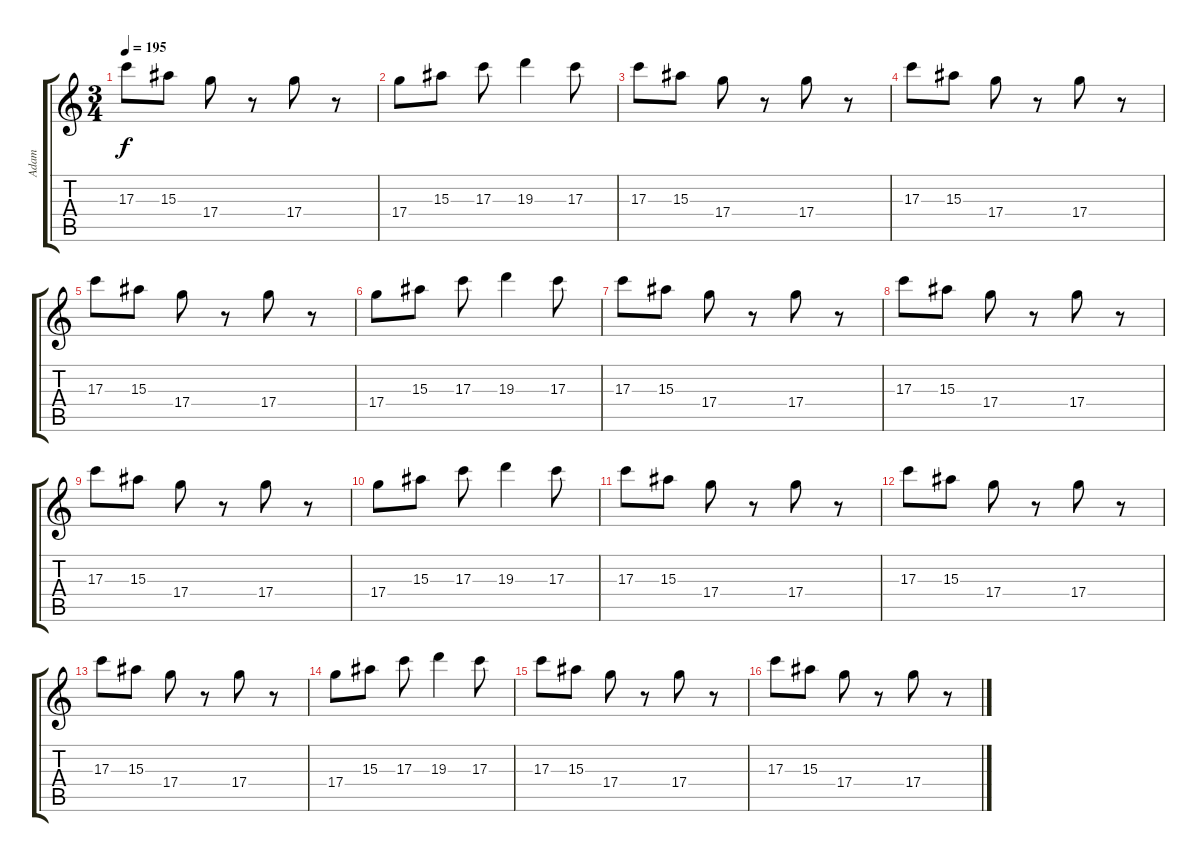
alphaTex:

\track ("Adam" "Adam") {instrument distortionguitar}
\staff {score tabs}
\tuning (E4 B3 G3 D3 A2 D2) {hide}
\ts (3 4)
\tempo 195
\clef g2
\ks c
17.3.8{dy f} 15.3.8 17.4.8 r.8 17.4.8 r.8 |
17.4.8 15.3.8 17.3.8 19.3.4 17.3.8 |
17.3.8 15.3.8 17.4.8 r.8 17.4.8 r.8 |
17.3.8 15.3.8 17.4.8 r.8 17.4.8 r.8 |
17.3.8 15.3.8 17.4.8 r.8 17.4.8 r.8 |
17.4.8 15.3.8 17.3.8 19.3.4 17.3.8 |
17.3.8 15.3.8 17.4.8 r.8 17.4.8 r.8 |
17.3.8 15.3.8 17.4.8 r.8 17.4.8 r.8 |
17.3.8 15.3.8 17.4.8 r.8 17.4.8 r.8 |
17.4.8 15.3.8 17.3.8 19.3.4 17.3.8 |
17.3.8 15.3.8 17.4.8 r.8 17.4.8 r.8 |
17.3.8 15.3.8 17.4.8 r.8 17.4.8 r.8 |
17.3.8 15.3.8 17.4.8 r.8 17.4.8 r.8 |
17.4.8 15.3.8 17.3.8 19.3.4 17.3.8 |
17.3.8 15.3.8 17.4.8 r.8 17.4.8 r.8 |
17.3.8 15.3.8 17.4.8 r.8 17.4.8 r.8
